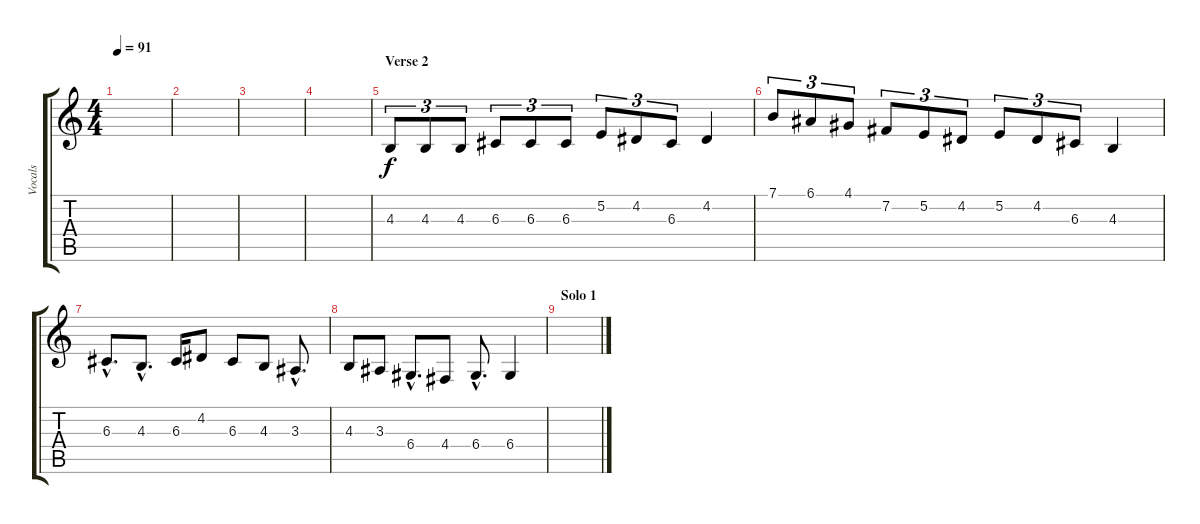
\track ("Vocals" "Vocals") {instrument pad7halo}
\staff {score tabs}
\tuning (E4 B3 G3 D3 A2 E2) {hide}
\ts (4 4)
\tempo 91
\clef g2
\ks c
|
|
|
|
\section ("" "Verse 2")
4.3.8{tu (3 2)} 4.3.8{tu (3 2)} 4.3.8{tu (3 2)} 6.3.8{tu (3 2)} 6.3.8{tu (3 2)} 6.3.8{tu (3 2)} 5.2.8{tu (3 2)} 4.2.8{tu (3 2)} 6.3.8{tu (3 2)} 4.2.4 |
7.1.8{tu (3 2)} 6.1.8{tu (3 2)} 4.1.8{tu (3 2)} 7.2.8{tu (3 2)} 5.2.8{tu (3 2)} 4.2.8{tu (3 2)} 5.2.8{tu (3 2)} 4.2.8{tu (3 2)} 6.3.8{tu (3 2)} 4.3.4 |
6.3{hac}.8{d} 4.3{hac}.8{d} 6.3.16 4.2.8 6.3.8 4.3.8 3.3{hac}.8{d} |
4.3.8 3.3.8 6.4{hac}.8{d} 4.4.8 6.4{hac}.8{d} 6.4.4 |
\section ("" "Solo 1")
